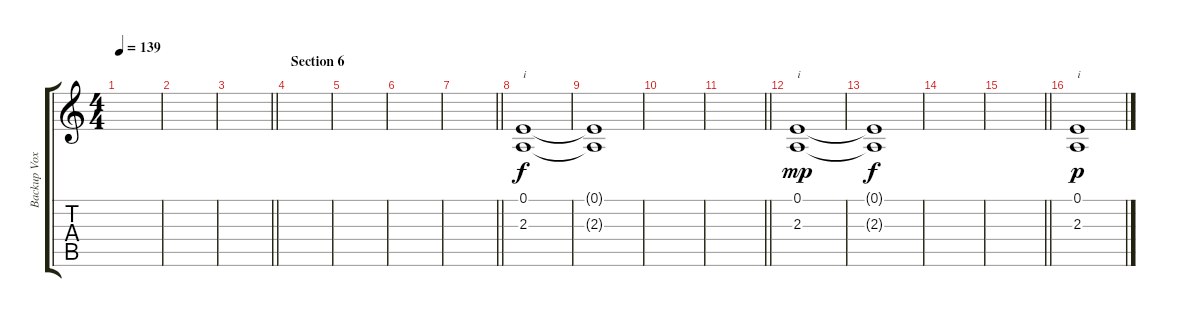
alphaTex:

\track ("Backup Vox" "Backup Vox") {instrument lead6voice}
\staff {score tabs}
\tuning (E4 B3 G3 D3 A2 E2) {hide}
\ts (4 4)
\tempo 139
\clef g2
\ks c
|
|
\barLineRight lightlight
|
\section ("" "Section 6")
|
|
|
\barLineRight lightlight
|
(0.1 2.3).1{txt "i"} |
(0.1{t} 2.3{t}).1{dy f} |
|
\barLineRight lightlight
|
(0.1 2.3).1{txt "i" dy mp} |
(0.1{t} 2.3{t}).1{dy f} |
|
\barLineRight lightlight
|
(0.1 2.3).1{txt "i" dy p}
